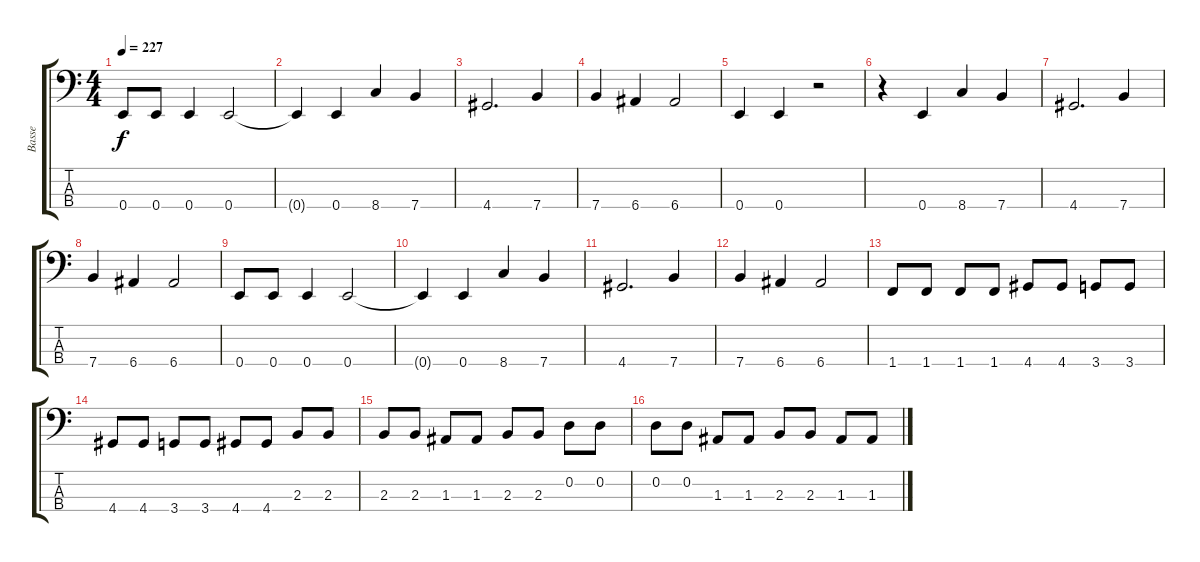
\track ("Basse" "Basse") {instrument electricbasspick}
\staff {score tabs}
\tuning (G2 D2 A1 E1) {hide}
\ts (4 4)
\tempo 227
\clef f4
\ks c
0.4.8{dy f} 0.4.8 0.4.4 0.4.2 |
0.4{t}.4 0.4.4 8.4.4 7.4.4 |
4.4.2{d} 7.4.4 |
7.4.4 6.4.4 6.4.2 |
0.4.4 0.4.4 r.2 |
r.4 0.4.4 8.4.4 7.4.4 |
4.4.2{d} 7.4.4 |
7.4.4 6.4.4 6.4.2 |
0.4.8 0.4.8 0.4.4 0.4.2 |
0.4{t}.4 0.4.4 8.4.4 7.4.4 |
4.4.2{d} 7.4.4 |
7.4.4 6.4.4 6.4.2 |
1.4.8 1.4.8 1.4.8 1.4.8 4.4.8 4.4.8 3.4.8 3.4.8 |
4.4.8 4.4.8 3.4.8 3.4.8 4.4.8 4.4.8 2.3.8 2.3.8 |
2.3.8 2.3.8 1.3.8 1.3.8 2.3.8 2.3.8 0.2.8 0.2.8 |
0.2.8 0.2.8 1.3.8 1.3.8 2.3.8 2.3.8 1.3.8 1.3.8
